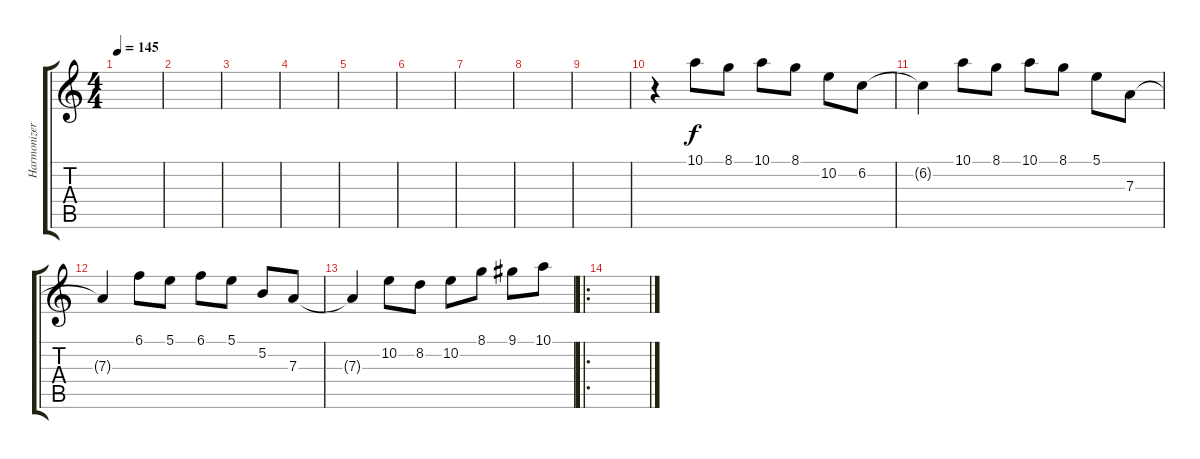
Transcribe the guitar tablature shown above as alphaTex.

\track ("Harmonizer" "Harmonizer") {instrument overdrivenguitar}
\staff {score tabs}
\tuning (B3 Gb3 D3 A2 E2 B1) {hide}
\ts (4 4)
\tempo 145
\clef g2
\ks c
|
|
|
|
|
|
|
|
|
r.4 10.1.8 8.1.8 10.1.8 8.1.8 10.2.8 6.2.8 |
6.2{t}.4 10.1.8 8.1.8 10.1.8 8.1.8 5.1.8 7.3.8 |
7.3{t}.4 6.1.8 5.1.8 6.1.8 5.1.8 5.2.8 7.3.8 |
7.3{t}.4 10.2.8 8.2.8 10.2.8 8.1.8 9.1.8 10.1.8 |
\ro
